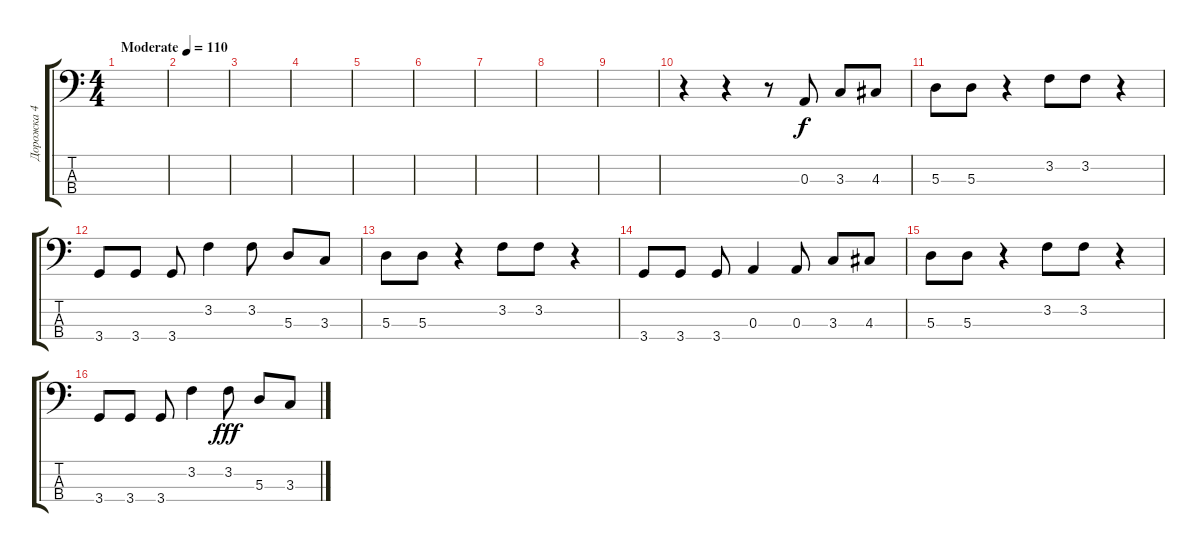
\track ("Дорожка 4" "Дорожка 4") {instrument electricbassfinger}
\staff {score tabs}
\tuning (G2 D2 A1 E1) {hide}
\ts (4 4)
\tempo (110 "Moderate")
\clef f4
\ks c
|
|
|
|
|
|
|
|
|
r.4 r.4 r.8 0.3.8 3.3.8 4.3.8 |
5.3.8 5.3.8 r.4 3.2.8 3.2.8 r.4 |
3.4.8 3.4.8 3.4.8 3.2.4 3.2.8 5.3.8 3.3.8 |
5.3.8 5.3.8 r.4 3.2.8 3.2.8 r.4 |
3.4.8 3.4.8 3.4.8 0.3.4 0.3.8 3.3.8 4.3.8 |
5.3.8 5.3.8 r.4 3.2.8 3.2.8 r.4 |
3.4.8 3.4.8 3.4.8 3.2.4{dy f} 3.2.8{dy fff} 5.3.8 3.3.8
